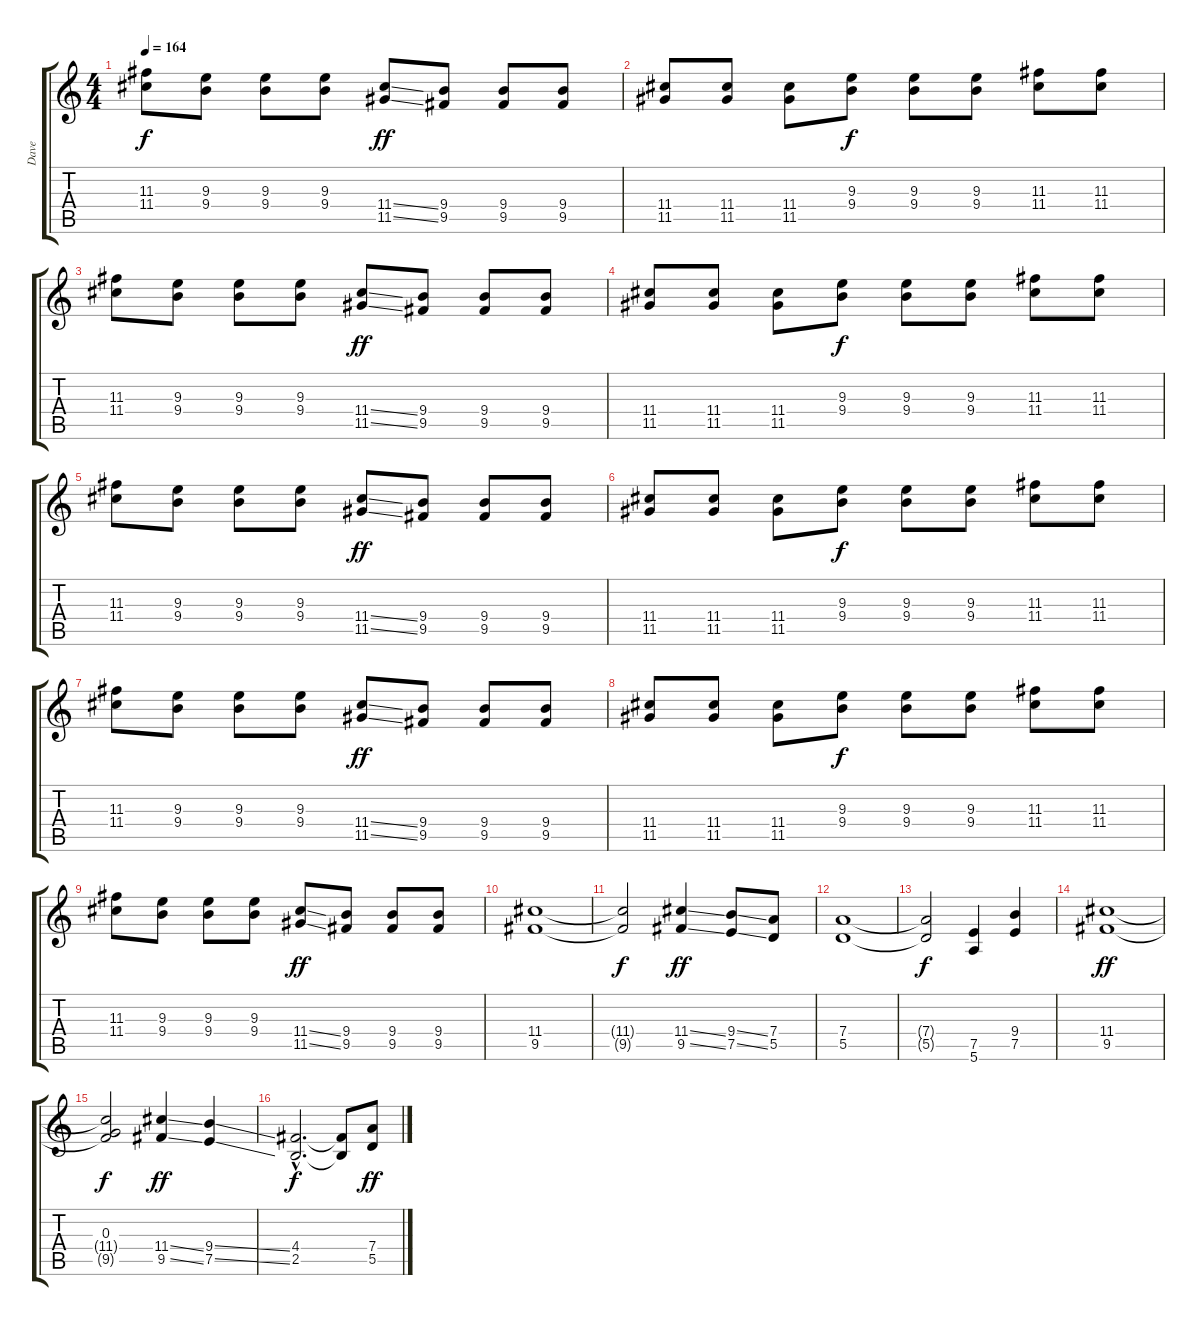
\track ("Dave" "Dave") {instrument distortionguitar}
\staff {score tabs}
\tuning (E4 B3 G3 D3 A2 E2) {hide}
\ts (4 4)
\tempo 164
\clef g2
\ks c
(11.3 11.4).8{dy f} (9.3 9.4).8 (9.3 9.4).8 (9.3 9.4).8 (11.4{ss} 11.5{ss}).8{dy ff} (9.4 9.5).8 (9.4 9.5).8 (9.4 9.5).8 |
(11.4 11.5).8 (11.4 11.5).8 (11.4 11.5).8 (9.3 9.4).8{dy f} (9.3 9.4).8 (9.3 9.4).8 (11.3 11.4).8 (11.3 11.4).8 |
(11.3 11.4).8 (9.3 9.4).8 (9.3 9.4).8 (9.3 9.4).8 (11.4{ss} 11.5{ss}).8{dy ff} (9.4 9.5).8 (9.4 9.5).8 (9.4 9.5).8 |
(11.4 11.5).8 (11.4 11.5).8 (11.4 11.5).8 (9.3 9.4).8{dy f} (9.3 9.4).8 (9.3 9.4).8 (11.3 11.4).8 (11.3 11.4).8 |
(11.3 11.4).8 (9.3 9.4).8 (9.3 9.4).8 (9.3 9.4).8 (11.4{ss} 11.5{ss}).8{dy ff} (9.4 9.5).8 (9.4 9.5).8 (9.4 9.5).8 |
(11.4 11.5).8 (11.4 11.5).8 (11.4 11.5).8 (9.3 9.4).8{dy f} (9.3 9.4).8 (9.3 9.4).8 (11.3 11.4).8 (11.3 11.4).8 |
(11.3 11.4).8 (9.3 9.4).8 (9.3 9.4).8 (9.3 9.4).8 (11.4{ss} 11.5{ss}).8{dy ff} (9.4 9.5).8 (9.4 9.5).8 (9.4 9.5).8 |
(11.4 11.5).8 (11.4 11.5).8 (11.4 11.5).8 (9.3 9.4).8{dy f} (9.3 9.4).8 (9.3 9.4).8 (11.3 11.4).8 (11.3 11.4).8 |
(11.3 11.4).8 (9.3 9.4).8 (9.3 9.4).8 (9.3 9.4).8 (11.4{ss} 11.5{ss}).8{dy ff} (9.4 9.5).8 (9.4 9.5).8 (9.4 9.5).8 |
(11.4 9.5).1 |
(11.4{t} 9.5{t}).2{dy f} (11.4{ss} 9.5{ss}).4{dy ff} (9.4{ss} 7.5{ss}).8 (7.4 5.5).8 |
(7.4 5.5).1 |
(7.4{t} 5.5{t}).2{dy f} (7.5 5.6).4 (9.4 7.5).4 |
(11.4 9.5).1{dy ff} |
(0.3 11.4{t} 9.5{t}).2{dy f} (11.4{ss} 9.5{ss}).4{dy ff} (9.4{ss} 7.5{ss}).4 |
(4.4{hac} 2.5{hac}).2{d dy f} (4.4{t} 2.5{t}).8 (7.4 5.5).8{dy ff}
